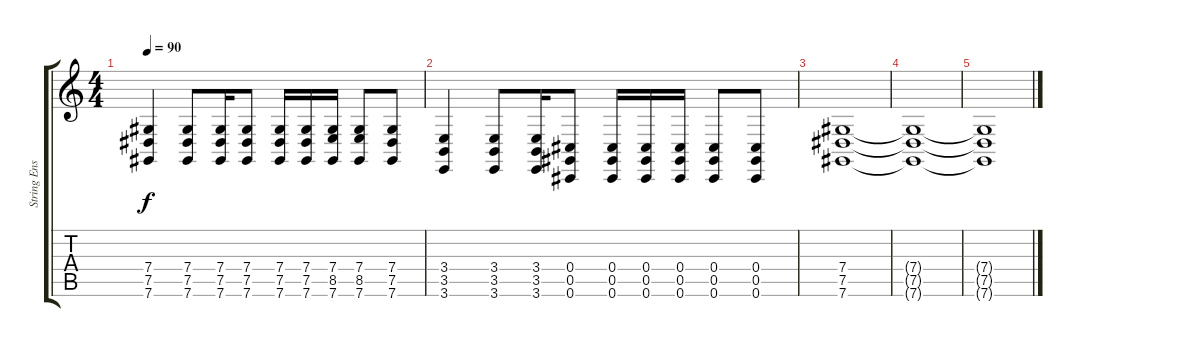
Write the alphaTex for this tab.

\track ("String Ensemble 1" "String Ens") {instrument stringensemble1}
\staff {score tabs}
\tuning (Eb4 Bb3 Gb3 Db3 Ab2 Db2) {hide}
\ts (4 4)
\tempo 90
\clef g2
\ks c
(7.4 7.5 7.6).4{dy f volume 7} (7.4 7.5 7.6).8 (7.4 7.5 7.6).16 (7.4 7.5 7.6).8 (7.4 7.5 7.6).16 (7.4 7.5 7.6).16 (7.4 8.5 7.6).16 (7.4 8.5 7.6).8 (7.4 7.5 7.6).8 |
(3.4 3.5 3.6).4{volume 6} (3.4 3.5 3.6).8 (3.4 3.5 3.6).16 (0.4 0.5 0.6).8 (0.4 0.5 0.6).16 (0.4 0.5 0.6).16 (0.4 0.5 0.6).16 (0.4 0.5 0.6).8 (0.4 0.5 0.6).8 |
(7.4 7.5 7.6).1{volume 2} |
(7.4{t} 7.5{t} 7.6{t}).1 |
(7.4{t} 7.5{t} 7.6{t}).1{volume 0}
